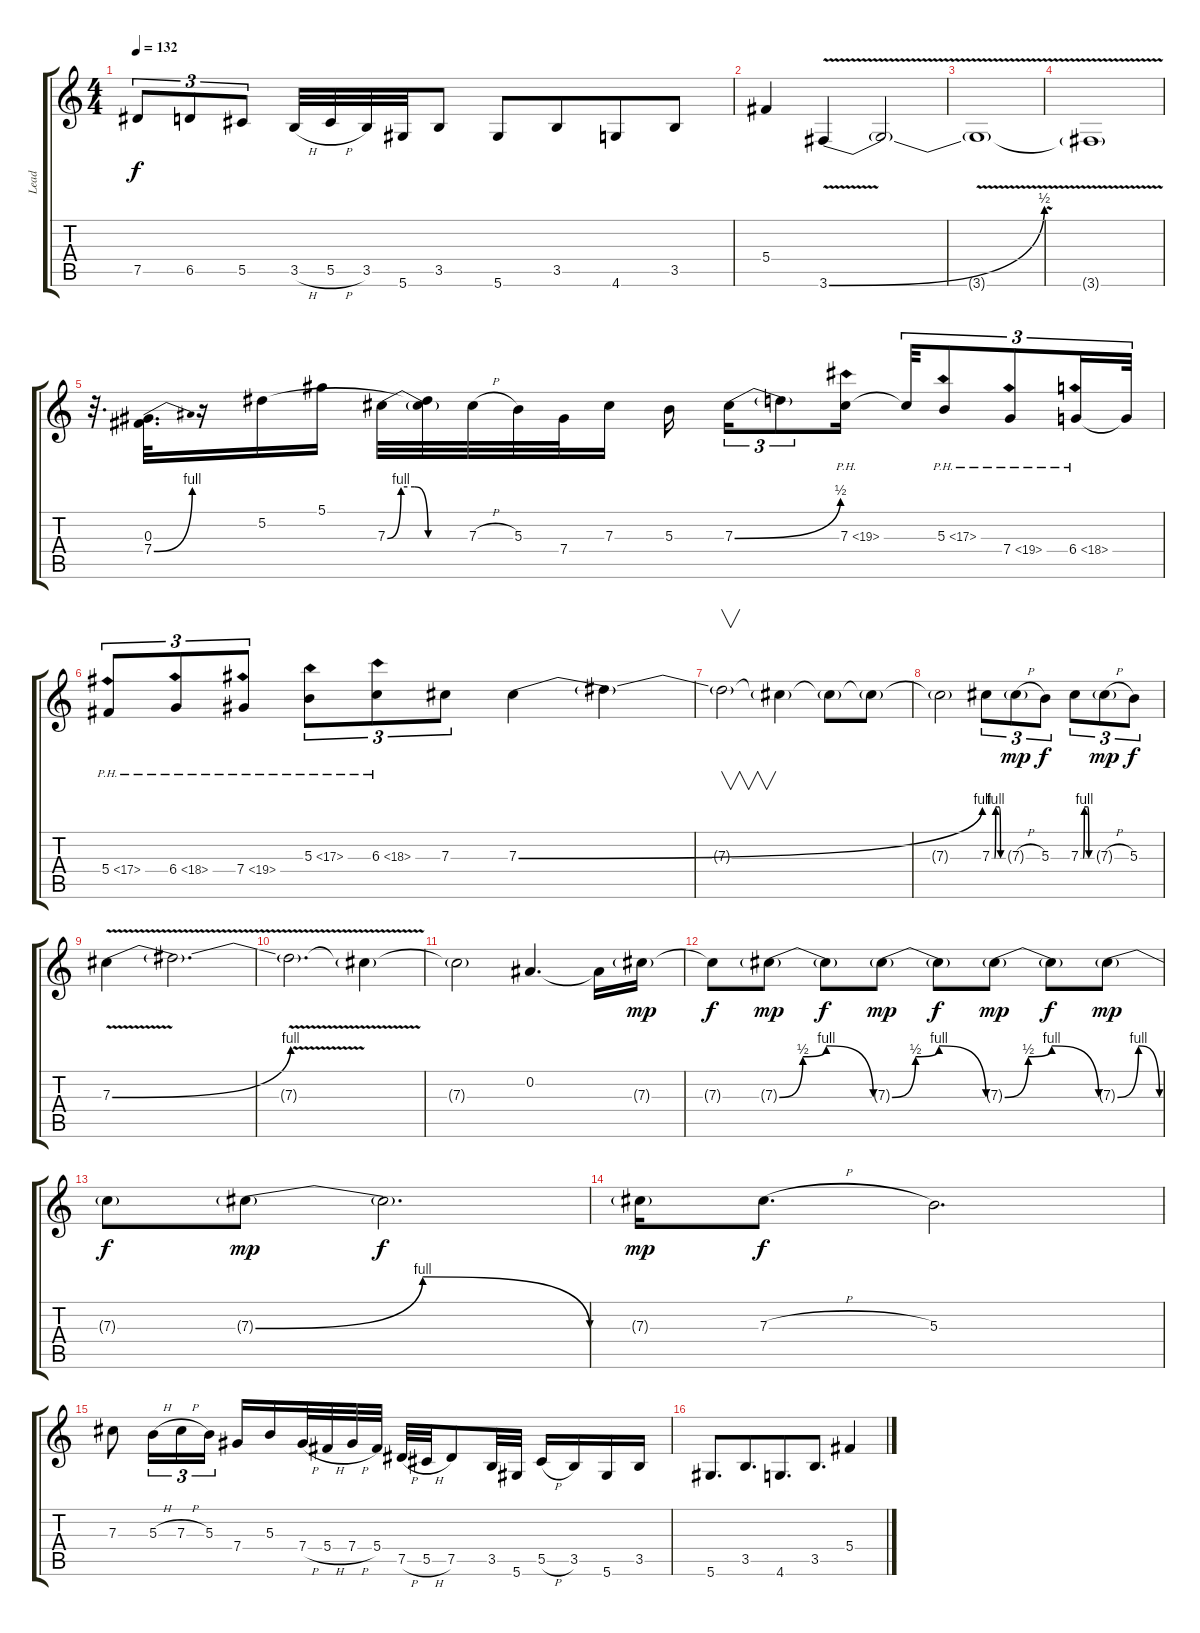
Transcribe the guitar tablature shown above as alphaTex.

\track ("Lead" "Lead") {instrument distortionguitar}
\staff {score tabs}
\tuning (Eb4 Bb3 Gb3 Db3 Ab2 Eb2) {hide}
\ts (4 4)
\tempo 132
\clef g2
\ks c
7.5.8{tu (3 2) dy f beam merge} 6.5.8{tu (3 2) beam merge} 5.5.8{tu (3 2) beam split} 3.5{h}.32 5.5{h}.32 3.5.32 5.6.32{beam merge} 3.5.8 5.6.8 3.5.8{beam merge} 4.6.8 3.5.8 |
5.4.4 3.6{be (bend 0 0 60 2) v}.4 3.6{t}.2 |
3.6{v t}.1 |
3.6{t}.1 |
r.32{d} (0.3 7.4{be (bend 0 0 60 4)}).32{d beam merge} r.16{beam merge} 5.2.16{beam merge} 5.1.16 7.3{be (custom 0 0 10 4 20 4 30 0 60 0)}.32 (5.2{t} 7.3{t}).32 7.3{h}.32 5.3.32 7.4.32 7.3.16 5.3.16{beam splitsecondary} 7.3{be (bend 0 0 60 2)}.16{tu (3 2)} 7.3{t}.8{tu (3 2) beam merge} 7.3{ph 12}.16 7.3{t}.32{tu (3 2) beam merge} 5.3{ph 12}.8{tu (3 2)} 7.4{ph 12}.8{tu (3 2)} 6.4{ph 12}.16{tu (3 2)} 6.4{t}.32{tu (3 2)} |
5.4{ph 12}.8{tu (3 2)} 6.4{ph 12}.8{tu (3 2)} 7.4{ph 12}.8{tu (3 2)} 5.3{ph 12}.8{tu (3 2)} 6.3{ph 12}.8{tu (3 2)} 7.3.8{tu (3 2)} 7.3{be (bend 0 0 60 4)}.4 7.3{t}.4 |
7.3{t}.2{v} 7.3{t}.4 7.3{t}.8 7.3{t}.8 |
7.3{t}.2 7.3{be (custom 0 0 15 0 20 4 30 4 39 4 46 0 60 0)}.8{tu (3 2)} 7.3{h g}.8{tu (3 2) dy mp beam merge} 5.3.8{tu (3 2) dy f} 7.3{be (custom 0 0 15 0 20 4 29 4 39 4 44 0 60 0)}.8{tu (3 2) beam merge} 7.3{h g}.8{tu (3 2) dy mp beam merge} 5.3.8{tu (3 2) dy f} |
7.3{be (bend 0 0 60 4) v}.4 7.3{t}.2{d} |
7.3{v t}.2{d} 7.3{t}.4 |
7.3{t}.2 0.2.4{d} 0.2{t}.16 7.3{g}.16{dy mp} |
7.3{t}.8{dy f} 7.3{be (custom 0 0 15 2 30 4 60 0) g}.8{dy mp} 7.3{t}.8{dy f} 7.3{be (custom 0 0 15 2 30 4 60 0) g}.8{dy mp} 7.3{t}.8{dy f} 7.3{be (custom 0 0 15 2 30 4 60 0) g}.8{dy mp} 7.3{t}.8{dy f} 7.3{be (bendrelease 0 0 30 4 30 4 60 0) g}.8{dy mp} |
7.3{t}.8{dy f} 7.3{be (bendrelease 0 0 30 4 30 4 60 0) g}.8{dy mp} 7.3{t}.2{d dy f} |
7.3{g}.16{dy mp} 7.3{h}.8{d dy f} 5.3.2{d} |
7.3.8 5.3{h}.16{tu (3 2)} 7.3{h}.16{tu (3 2)} 5.3.16{tu (3 2) beam split} 7.4.16{beam merge} 5.3.16{beam merge} 7.4{h}.32{beam merge} 5.4{h}.32 7.4{h}.32{beam merge} 5.4.32{beam split} 7.5{h}.32{beam merge} 5.5{h}.32{beam merge} 7.5.8 3.5.32{beam merge} 5.6.32{beam split} 5.5{h}.16{beam merge} 3.5.16{beam merge} 5.6.16 3.5.16 |
5.6.8{d} 3.5.8{d beam merge} 4.6.8{d beam merge} 3.5.8{d} 5.4.4
